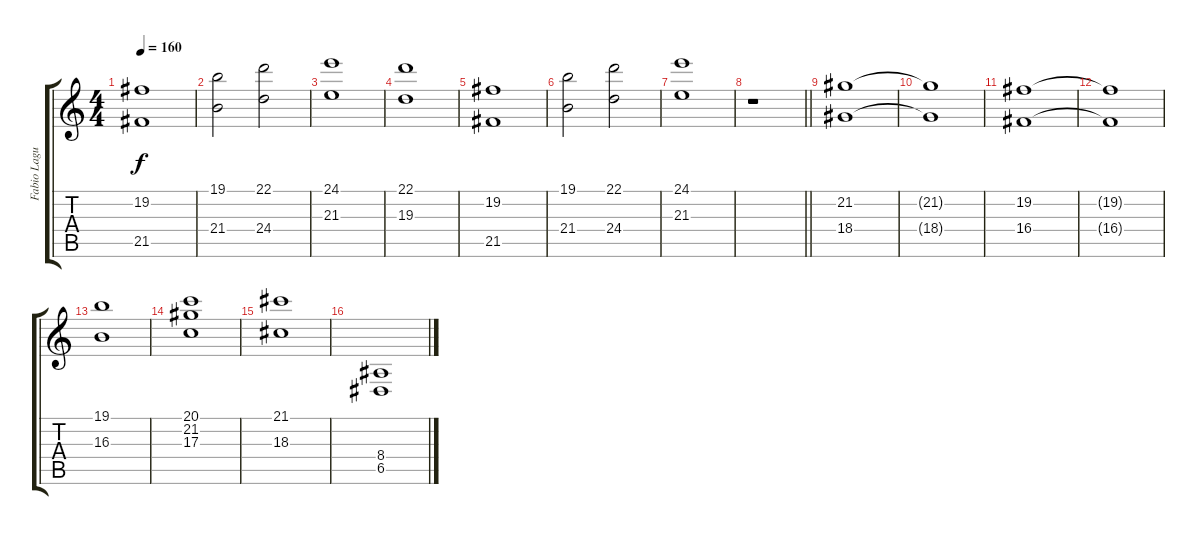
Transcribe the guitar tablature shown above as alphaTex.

\track ("Fabio Laguna" "Fabio Lagu") {instrument stringensemble1}
\staff {score tabs}
\tuning (E4 B3 G3 D3 A2 E2) {hide}
\ts (4 4)
\tempo 160
\clef g2
\ks c
(19.2 21.5).1{dy f} |
(19.1 21.4).2 (22.1 24.4).2 |
(24.1 21.3).1 |
(22.1 19.3).1 |
(19.2 21.5).1 |
(19.1 21.4).2 (22.1 24.4).2 |
(24.1 21.3).1 |
\barLineRight lightlight
r.1 |
(21.2 18.4).1 |
(21.2{t} 18.4{t}).1 |
(19.2 16.4).1 |
(19.2{t} 16.4{t}).1 |
(19.1 16.3).1 |
(20.1 21.2 17.3).1 |
(21.1 18.3).1 |
(8.4 6.5).1
